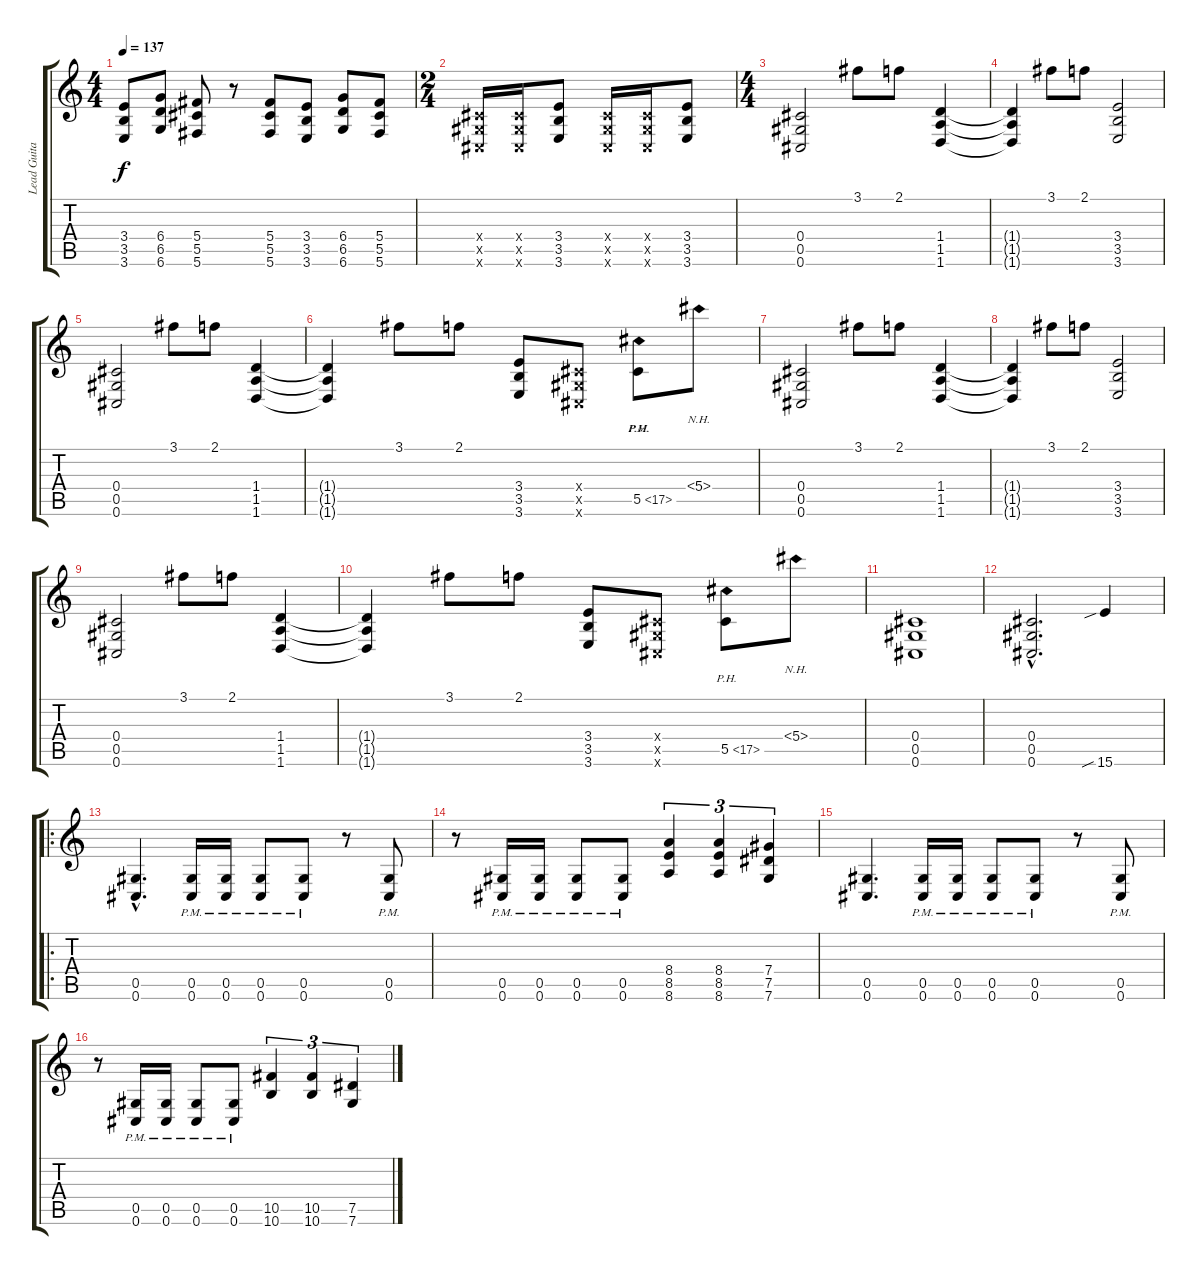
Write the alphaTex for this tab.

\track ("Lead Guitar" "Lead Guita") {instrument distortionguitar}
\staff {score tabs}
\tuning (Eb4 Bb3 Gb3 Db3 Ab2 Db2) {hide}
\ts (4 4)
\tempo 137
\clef g2
\ks c
(3.4 3.5 3.6).8{dy f} (6.4 6.5 6.6).8 (5.4 5.5 5.6).8 r.8 (5.4 5.5 5.6).8 (3.4 3.5 3.6).8 (6.4 6.5 6.6).8 (5.4 5.5 5.6).8 |
\ts (2 4)
(0.4{x} 0.5{x} 0.6{x}).16 (0.4{x} 0.5{x} 0.6{x}).16 (3.4 3.5 3.6).8 (0.4{x} 0.5{x} 0.6{x}).16 (0.4{x} 0.5{x} 0.6{x}).16 (3.4 3.5 3.6).8 |
\ts (4 4)
(0.4 0.5 0.6).2 3.1.8 2.1.8 (1.4 1.5 1.6).4 |
(1.4{t} 1.5{t} 1.6{t}).4 3.1.8 2.1.8 (3.4 3.5 3.6).2 |
(0.4 0.5 0.6).2 3.1.8 2.1.8 (1.4 1.5 1.6).4 |
(1.4{t} 1.5{t} 1.6{t}).4 3.1.8 2.1.8 (3.4 3.5 3.6).8 (0.4{x} 0.5{x} 0.6{x}).8 5.5{ph 12 pm}.8 5.4{nh}.8 |
(0.4 0.5 0.6).2 3.1.8 2.1.8 (1.4 1.5 1.6).4 |
(1.4{t} 1.5{t} 1.6{t}).4 3.1.8 2.1.8 (3.4 3.5 3.6).2 |
(0.4 0.5 0.6).2 3.1.8 2.1.8 (1.4 1.5 1.6).4 |
(1.4{t} 1.5{t} 1.6{t}).4 3.1.8 2.1.8 (3.4 3.5 3.6).8 (0.4{x} 0.5{x} 0.6{x}).8 5.5{ph 12}.8 5.4{nh}.8 |
(0.4 0.5 0.6).1 |
(0.4{hac} 0.5{hac} 0.6{hac}).2{d} 15.6{sib}.4 |
\ro
(0.5{hac} 0.6{hac}).4{d} (0.5{pm} 0.6{pm}).16 (0.5{pm} 0.6{pm}).16 (0.5{pm} 0.6{pm}).8 (0.5{pm} 0.6{pm}).8 r.8 (0.5{pm} 0.6{pm}).8 |
r.8 (0.5{pm} 0.6{pm}).16 (0.5{pm} 0.6{pm}).16 (0.5{pm} 0.6{pm}).8 (0.5{pm} 0.6{pm}).8 (8.4 8.5 8.6).4{tu (3 2)} (8.4 8.5 8.6).4{tu (3 2)} (7.4 7.5 7.6).4{tu (3 2)} |
(0.5 0.6).4{d} (0.5{pm} 0.6{pm}).16 (0.5{pm} 0.6{pm}).16 (0.5{pm} 0.6{pm}).8 (0.5{pm} 0.6{pm}).8 r.8 (0.5{pm} 0.6{pm}).8 |
r.8 (0.5{pm} 0.6{pm}).16 (0.5{pm} 0.6{pm}).16 (0.5{pm} 0.6{pm}).8 (0.5{pm} 0.6{pm}).8 (10.5 10.6).4{tu (3 2)} (10.5 10.6).4{tu (3 2)} (7.5 7.6).4{tu (3 2)}
